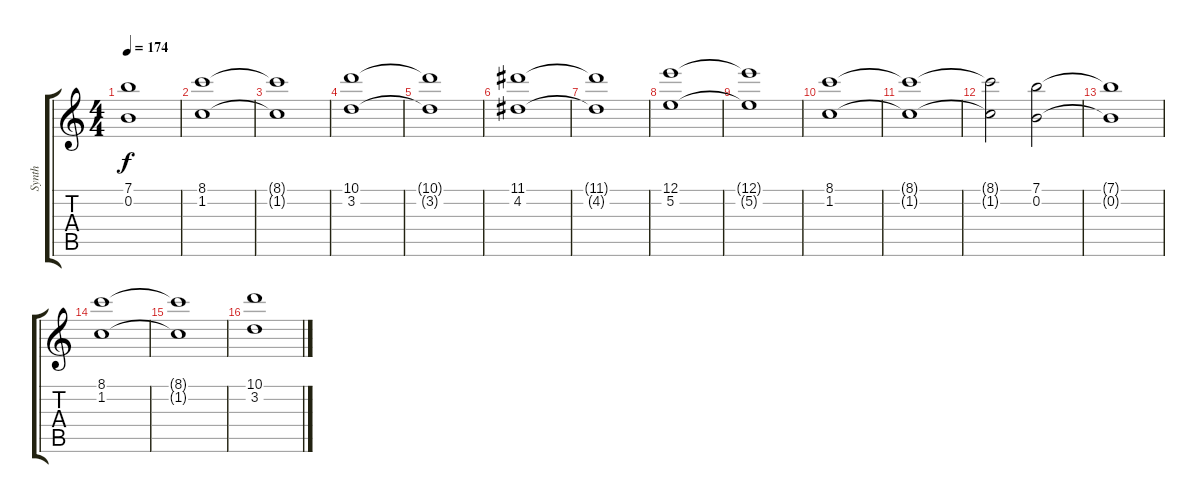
\track ("Synth" "Synth") {instrument synthstrings1}
\staff {score tabs}
\tuning (E5 B4 G4 D4 A3 E3) {hide}
\ts (4 4)
\tempo 174
\clef g2
\ks c
(7.1{t} 0.2{t}).1{dy f} |
(8.1 1.2).1 |
(8.1{t} 1.2{t}).1 |
(10.1 3.2).1 |
(10.1{t} 3.2{t}).1 |
(11.1 4.2).1 |
(11.1{t} 4.2{t}).1 |
(12.1 5.2).1 |
(12.1{t} 5.2{t}).1 |
(8.1 1.2).1{instrument synthvoice} |
(8.1{t} 1.2{t}).1 |
(8.1{t} 1.2{t}).2 (7.1 0.2).2 |
(7.1{t} 0.2{t}).1 |
(8.1 1.2).1 |
(8.1{t} 1.2{t}).1 |
(10.1 3.2).1
